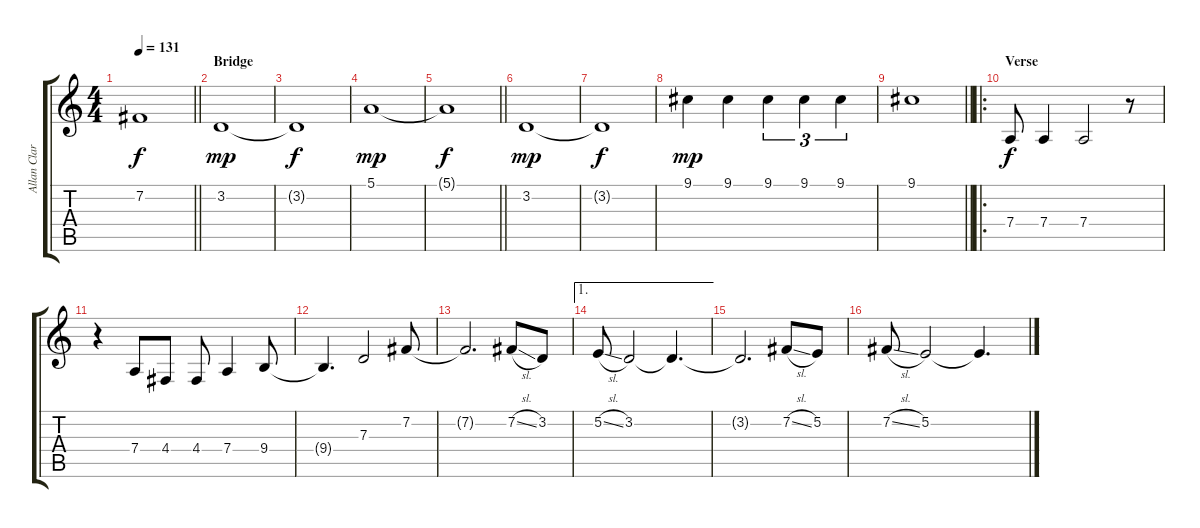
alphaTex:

\track ("Allan Clarke" "Allan Clar") {instrument lead1square}
\staff {score tabs}
\tuning (E4 B3 G3 D3 A2 E2) {hide}
\ts (4 4)
\tempo 131
\clef g2
\barLineRight lightlight
\ks c
7.2.1{dy f} |
\section ("" "Bridge")
3.2.1{dy mp} |
3.2{t}.1{dy f} |
5.1.1{dy mp} |
\barLineRight lightlight
5.1{t}.1{dy f} |
3.2.1{dy mp} |
3.2{t}.1{dy f} |
9.1.4{dy mp} 9.1.4 9.1.4{tu (3 2)} 9.1.4{tu (3 2)} 9.1.4{tu (3 2)} |
\barLineRight lightlight
9.1.1 |
\ro
\section ("" "Verse")
7.4.8{dy f} 7.4.4 7.4.2 r.8 |
r.4 7.4.8 4.4.8 4.4.8 7.4.4 9.4.8 |
9.4{t}.4{d} 7.3.2 7.2.8 |
7.2{t}.2{d} 7.2{sl}.8 3.2.8 |
\ae 1
5.2{sl}.8 3.2.2 3.2{t}.4{d} |
3.2{t}.2{d} 7.2{sl}.8 5.2.8 |
7.2{sl}.8 5.2.2 5.2{t}.4{d}
